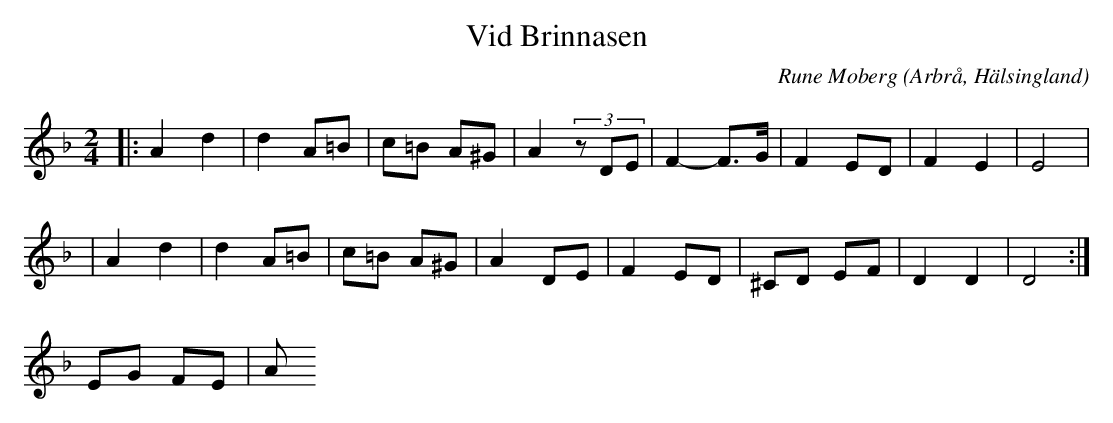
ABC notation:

X:1
T:Vid Brinnasen
C: Rune Moberg
O:Arbrå, Hälsingland
M:2/4
L:1/8
K:Dm
|:A2 d2|d2 A=B|c=B A^G|A2 (3zDE| F2-F>G| F2 ED|F2 E2|E4|
| A2 d2|d2 A=B|c=B A^G|A2 DE|F2 ED|^CD EF|D2 D2|D4:|
EG FE|A
